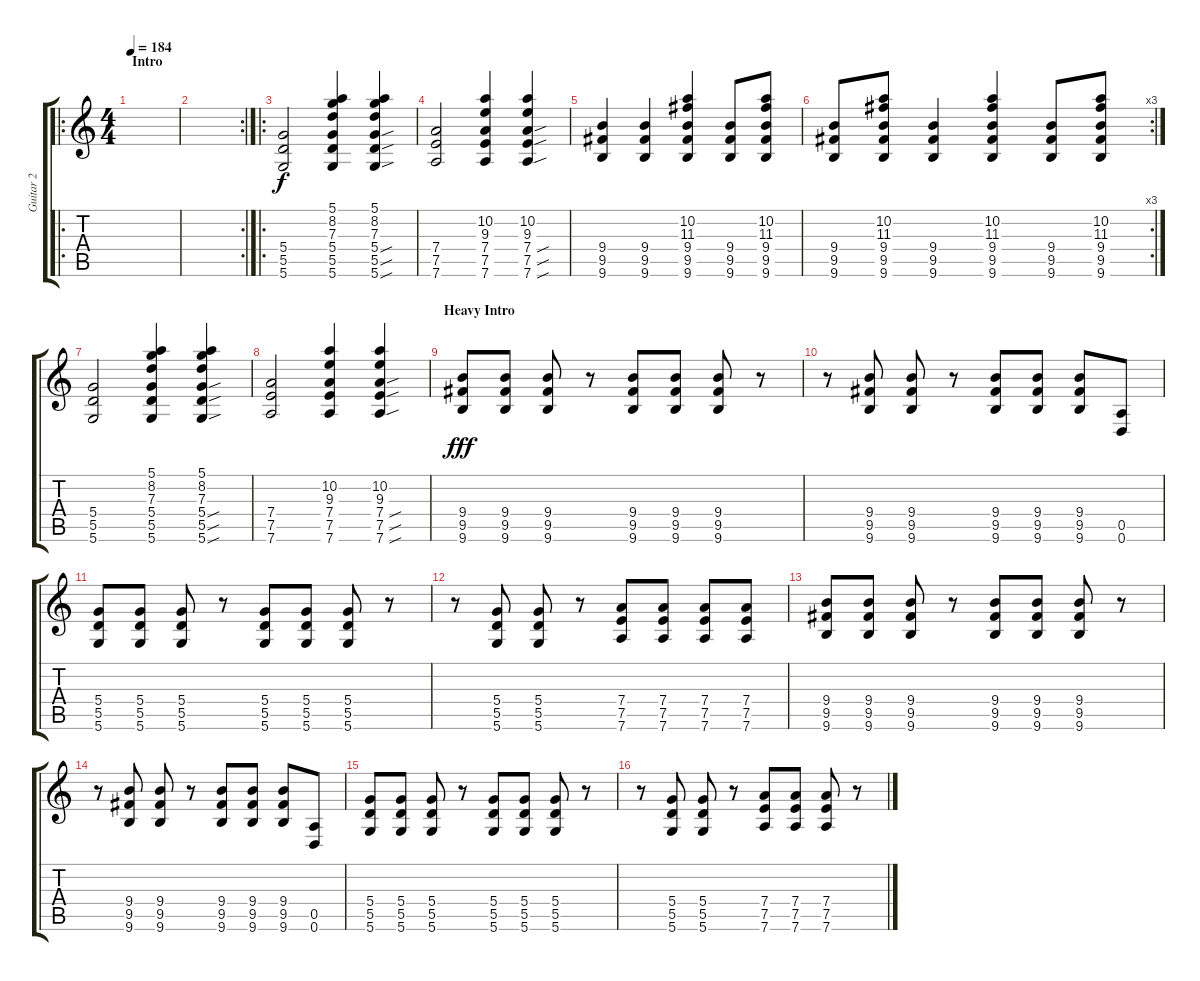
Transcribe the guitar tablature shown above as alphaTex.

\track ("Guitar 2" "Guitar 2") {instrument electricguitarclean}
\staff {score tabs}
\tuning (E4 B3 G3 D3 A2 D2) {hide}
\ro
\ts (4 4)
\section ("" "Intro")
\tempo 184
\clef g2
\ks c
|
\rc 2
|
\ro
(5.4 5.5 5.6).2 (5.1 8.2 7.3 5.4 5.5 5.6).4 (5.1 8.2 7.3 5.4{sou} 5.5{sou} 5.6{sou}).4 |
(7.4 7.5 7.6).2 (10.2 9.3 7.4 7.5 7.6).4 (10.2 9.3 7.4{sou} 7.5{sou} 7.6{sou}).4 |
(9.4 9.5 9.6).4 (9.4 9.5 9.6).4 (10.2 11.3 9.4 9.5 9.6).4 (9.4 9.5 9.6).8 (10.2 11.3 9.4 9.5 9.6).8 |
\rc 3
(9.4 9.5 9.6).8 (10.2 11.3 9.4 9.5 9.6).8 (9.4 9.5 9.6).4 (10.2 11.3 9.4 9.5 9.6).4 (9.4 9.5 9.6).8 (10.2 11.3 9.4 9.5 9.6).8 |
(5.4 5.5 5.6).2 (5.1 8.2 7.3 5.4 5.5 5.6).4 (5.1 8.2 7.3 5.4{sou} 5.5{sou} 5.6{sou}).4 |
(7.4 7.5 7.6).2 (10.2 9.3 7.4 7.5 7.6).4 (10.2 9.3 7.4{sou} 7.5{sou} 7.6{sou}).4 |
\section ("" "Heavy Intro")
(9.4 9.5 9.6).8{dy fff instrument distortionguitar} (9.4 9.5 9.6).8 (9.4 9.5 9.6).8 r.8 (9.4 9.5 9.6).8 (9.4 9.5 9.6).8 (9.4 9.5 9.6).8 r.8 |
r.8 (9.4 9.5 9.6).8 (9.4 9.5 9.6).8 r.8 (9.4 9.5 9.6).8 (9.4 9.5 9.6).8 (9.4 9.5 9.6).8 (0.5 0.6).8 |
(5.4 5.5 5.6).8 (5.4 5.5 5.6).8 (5.4 5.5 5.6).8 r.8 (5.4 5.5 5.6).8 (5.4 5.5 5.6).8 (5.4 5.5 5.6).8 r.8 |
r.8 (5.4 5.5 5.6).8 (5.4 5.5 5.6).8 r.8 (7.4 7.5 7.6).8 (7.4 7.5 7.6).8 (7.4 7.5 7.6).8 (7.4 7.5 7.6).8 |
(9.4 9.5 9.6).8 (9.4 9.5 9.6).8 (9.4 9.5 9.6).8 r.8 (9.4 9.5 9.6).8 (9.4 9.5 9.6).8 (9.4 9.5 9.6).8 r.8 |
r.8 (9.4 9.5 9.6).8 (9.4 9.5 9.6).8 r.8 (9.4 9.5 9.6).8 (9.4 9.5 9.6).8 (9.4 9.5 9.6).8 (0.5 0.6).8 |
(5.4 5.5 5.6).8 (5.4 5.5 5.6).8 (5.4 5.5 5.6).8 r.8 (5.4 5.5 5.6).8 (5.4 5.5 5.6).8 (5.4 5.5 5.6).8 r.8 |
r.8 (5.4 5.5 5.6).8 (5.4 5.5 5.6).8 r.8 (7.4 7.5 7.6).8 (7.4 7.5 7.6).8 (7.4 7.5 7.6).8 r.8
